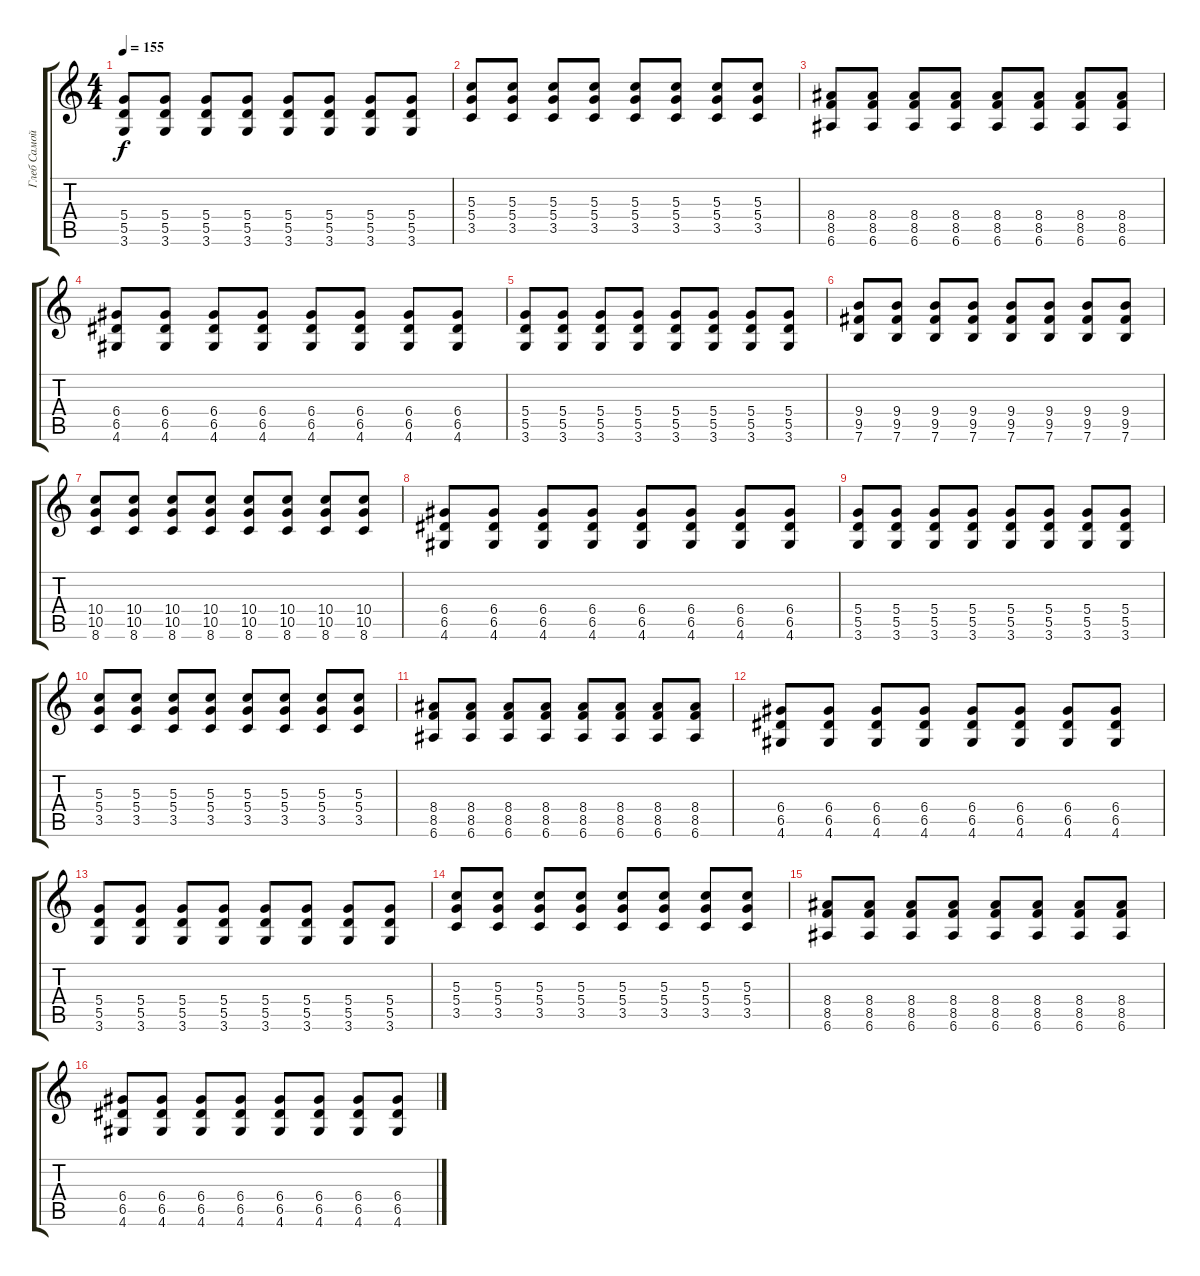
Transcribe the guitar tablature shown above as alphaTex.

\track ("Глеб Самойлов (Gibson SG)" "Глеб Самой") {instrument distortionguitar}
\staff {score tabs}
\tuning (E4 B3 G3 D3 A2 E2) {hide}
\ts (4 4)
\tempo 155
\clef g2
\ks c
(5.4 5.5 3.6).8{dy f} (5.4 5.5 3.6).8 (5.4 5.5 3.6).8 (5.4 5.5 3.6).8 (5.4 5.5 3.6).8 (5.4 5.5 3.6).8 (5.4 5.5 3.6).8 (5.4 5.5 3.6).8 |
(5.3 5.4 3.5).8 (5.3 5.4 3.5).8 (5.3 5.4 3.5).8 (5.3 5.4 3.5).8 (5.3 5.4 3.5).8 (5.3 5.4 3.5).8 (5.3 5.4 3.5).8 (5.3 5.4 3.5).8 |
(8.4 8.5 6.6).8 (8.4 8.5 6.6).8 (8.4 8.5 6.6).8 (8.4 8.5 6.6).8 (8.4 8.5 6.6).8 (8.4 8.5 6.6).8 (8.4 8.5 6.6).8 (8.4 8.5 6.6).8 |
(6.4 6.5 4.6).8 (6.4 6.5 4.6).8 (6.4 6.5 4.6).8 (6.4 6.5 4.6).8 (6.4 6.5 4.6).8 (6.4 6.5 4.6).8 (6.4 6.5 4.6).8 (6.4 6.5 4.6).8 |
(5.4 5.5 3.6).8 (5.4 5.5 3.6).8 (5.4 5.5 3.6).8 (5.4 5.5 3.6).8 (5.4 5.5 3.6).8 (5.4 5.5 3.6).8 (5.4 5.5 3.6).8 (5.4 5.5 3.6).8 |
(9.4 9.5 7.6).8 (9.4 9.5 7.6).8 (9.4 9.5 7.6).8 (9.4 9.5 7.6).8 (9.4 9.5 7.6).8 (9.4 9.5 7.6).8 (9.4 9.5 7.6).8 (9.4 9.5 7.6).8 |
(10.4 10.5 8.6).8 (10.4 10.5 8.6).8 (10.4 10.5 8.6).8 (10.4 10.5 8.6).8 (10.4 10.5 8.6).8 (10.4 10.5 8.6).8 (10.4 10.5 8.6).8 (10.4 10.5 8.6).8 |
(6.4 6.5 4.6).8 (6.4 6.5 4.6).8 (6.4 6.5 4.6).8 (6.4 6.5 4.6).8 (6.4 6.5 4.6).8 (6.4 6.5 4.6).8 (6.4 6.5 4.6).8 (6.4 6.5 4.6).8 |
(5.4 5.5 3.6).8 (5.4 5.5 3.6).8 (5.4 5.5 3.6).8 (5.4 5.5 3.6).8 (5.4 5.5 3.6).8 (5.4 5.5 3.6).8 (5.4 5.5 3.6).8 (5.4 5.5 3.6).8 |
(5.3 5.4 3.5).8 (5.3 5.4 3.5).8 (5.3 5.4 3.5).8 (5.3 5.4 3.5).8 (5.3 5.4 3.5).8 (5.3 5.4 3.5).8 (5.3 5.4 3.5).8 (5.3 5.4 3.5).8 |
(8.4 8.5 6.6).8 (8.4 8.5 6.6).8 (8.4 8.5 6.6).8 (8.4 8.5 6.6).8 (8.4 8.5 6.6).8 (8.4 8.5 6.6).8 (8.4 8.5 6.6).8 (8.4 8.5 6.6).8 |
(6.4 6.5 4.6).8 (6.4 6.5 4.6).8 (6.4 6.5 4.6).8 (6.4 6.5 4.6).8 (6.4 6.5 4.6).8 (6.4 6.5 4.6).8 (6.4 6.5 4.6).8 (6.4 6.5 4.6).8 |
(5.4 5.5 3.6).8 (5.4 5.5 3.6).8 (5.4 5.5 3.6).8 (5.4 5.5 3.6).8 (5.4 5.5 3.6).8 (5.4 5.5 3.6).8 (5.4 5.5 3.6).8 (5.4 5.5 3.6).8 |
(5.3 5.4 3.5).8 (5.3 5.4 3.5).8 (5.3 5.4 3.5).8 (5.3 5.4 3.5).8 (5.3 5.4 3.5).8 (5.3 5.4 3.5).8 (5.3 5.4 3.5).8 (5.3 5.4 3.5).8 |
(8.4 8.5 6.6).8 (8.4 8.5 6.6).8 (8.4 8.5 6.6).8 (8.4 8.5 6.6).8 (8.4 8.5 6.6).8 (8.4 8.5 6.6).8 (8.4 8.5 6.6).8 (8.4 8.5 6.6).8 |
(6.4 6.5 4.6).8 (6.4 6.5 4.6).8 (6.4 6.5 4.6).8 (6.4 6.5 4.6).8 (6.4 6.5 4.6).8 (6.4 6.5 4.6).8 (6.4 6.5 4.6).8 (6.4 6.5 4.6).8
